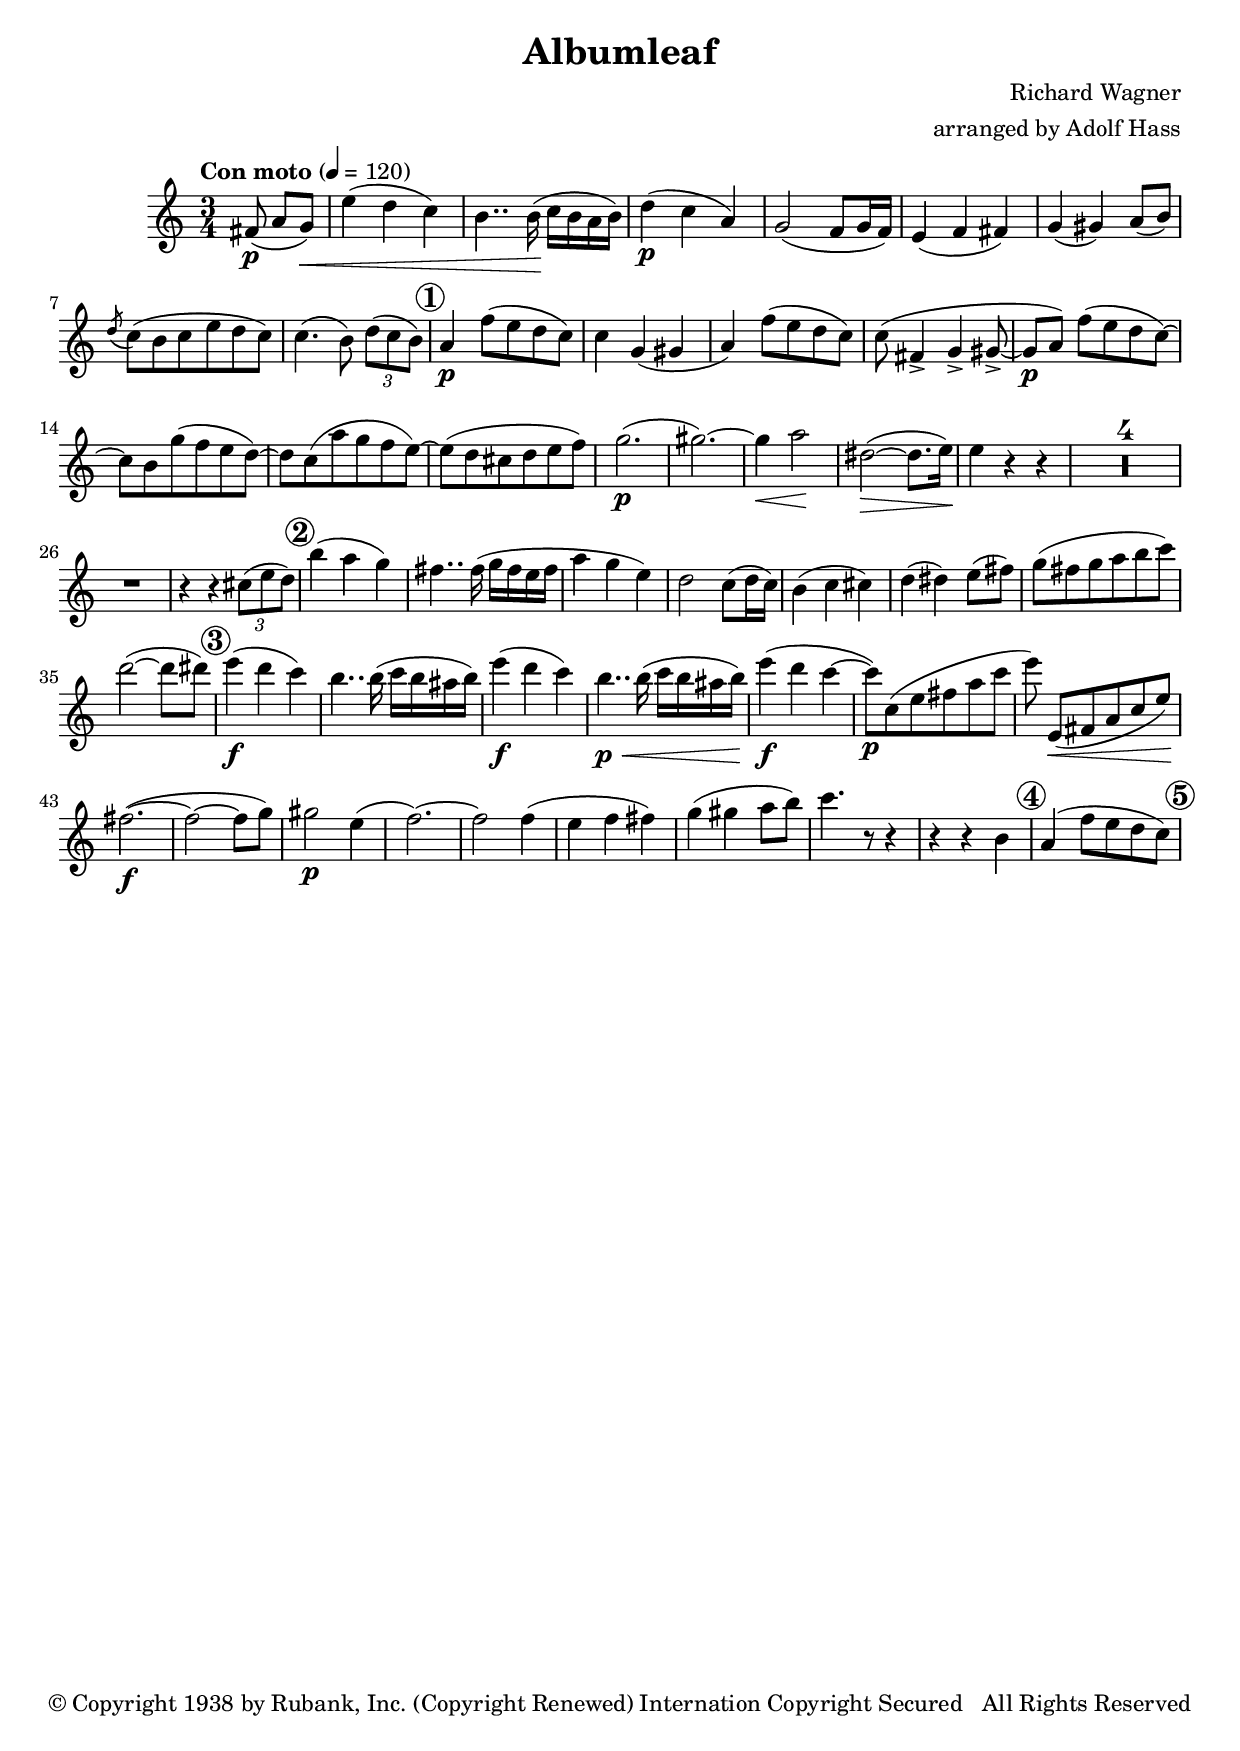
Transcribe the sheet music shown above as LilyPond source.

\header {
	title = "Albumleaf"
	composer = "Richard Wagner"
	arranger = "arranged by Adolf Hass"
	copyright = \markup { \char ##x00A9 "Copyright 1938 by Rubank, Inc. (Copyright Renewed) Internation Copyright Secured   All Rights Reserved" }
}

melody = \relative c' {
  \set Score.markFormatter =
    #(lambda (mark context)
             (make-circle-markup (format-mark-numbers mark context)))
  \clef treble
	\key c \major
	\time 3/4
	\tempo "Con moto" 4=120

	\partial 4.
  fis8(\p a[ g\<]) e'4( d c ) b4.. b16(\! c b a b) |
  d4(\p c a) g2( f8 g16 f) e4( f fis ) g( gis) a8( b8) |
  \slashedGrace { d8( } c8)( b c e d c )
  c4.( b8) \tuplet 3/2 { d8( c b) }
  \mark \default
  a4\p f'8( e d c) c4 g4( gis a) f'8( e d c) c8( fis,4-> g-> gis8->~
  gis[\p a)] f'( e d c)~
  c b g'( f e d)~ d c( a' g f e)~
  e( d cis d e f) g2.(\p gis2.)~ gis4\< a2\! dis,2(~\> dis8. e16)\! e4 r4 r4
  \compressFullBarRests
  R2.*4 R2.
  r4 r4 \tuplet 3/2 { cis8( e d) }
  \mark \default
  b'4( a g) | fis4.. fis16( g fis e fis | a4 g e) |
  d2 c8( d16 c) | b4( c cis) | d( dis) e8( fis) |
  g8( fis g a b c) | d2(~ d8 dis)
  \mark \default
  e4(\f d c) | b4.. b16( c b ais b) | e4(\f d c) |
  b4..\p\< b16( c b ais b) | e4(\f d c~ | c8)\p c,( e fis a c |
  e) e,,([\< fis a c e)] | fis2.(~\f fis2~ fis8 g) | gis2\p e4( |
  f2.~) | f2 f4( | e f fis ) |
  g( gis a8 b) | c4. r8 r4 | r4 r4 b,4 |
  \mark \default
  a( f'8 e d c)
  \mark \default
  \mark \default

}

\score {
	\new Staff {
		\set Staff.midiInstrument = #"flute"
		\melody
	}
	\layout { }
	\midi { }
}

\version "2.18.2"
